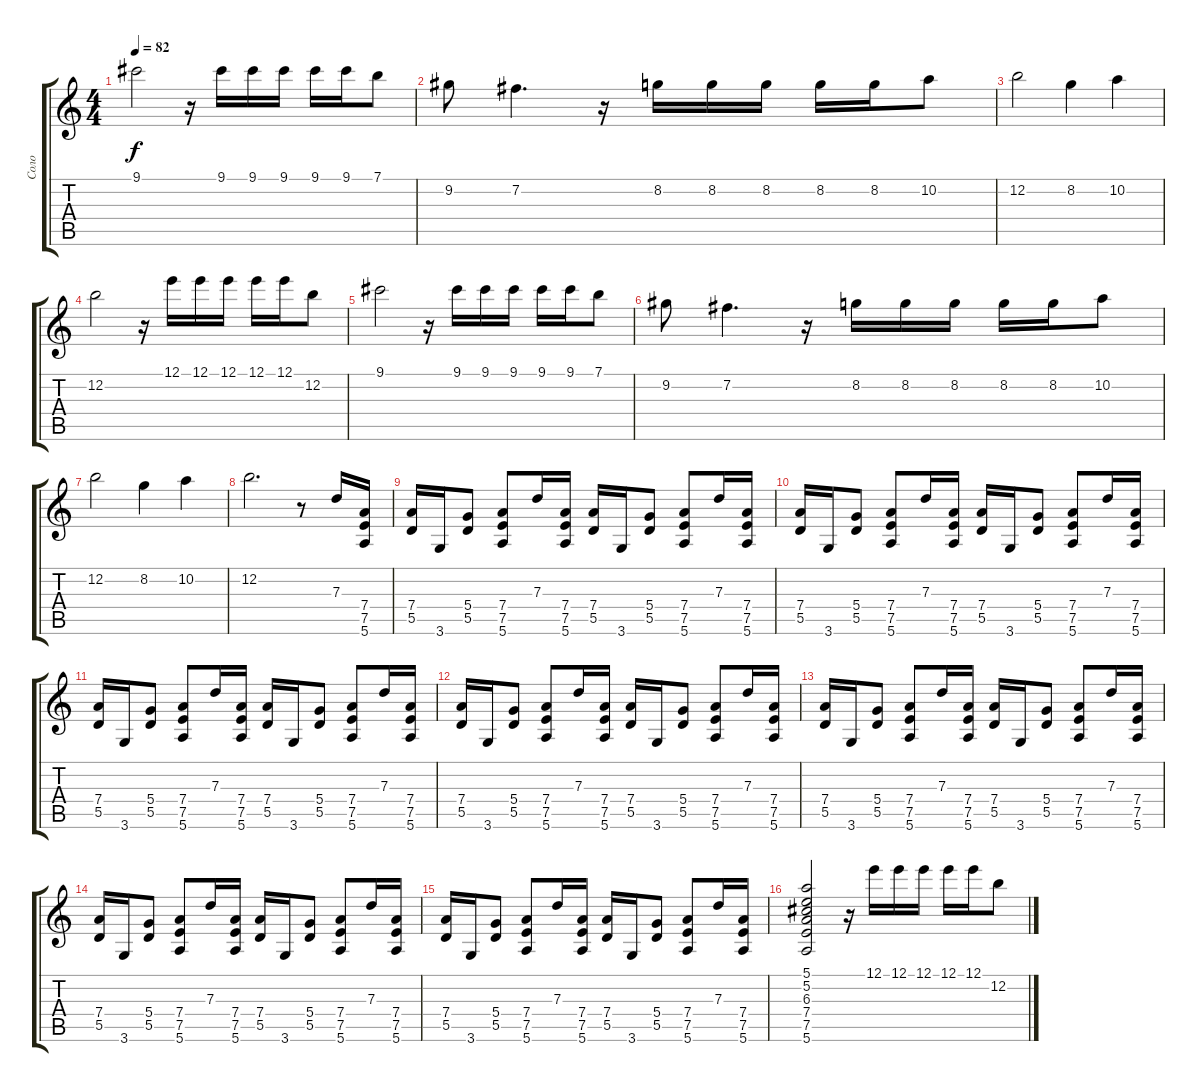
\track ("Соло" "Соло") {instrument acousticguitarsteel}
\staff {score tabs}
\tuning (E4 B3 G3 D3 A2 E2) {hide}
\ts (4 4)
\tempo 82
\clef g2
\ks c
9.1.2{dy f} r.16 9.1.16 9.1.16 9.1.16 9.1.16 9.1.16 7.1.8 |
9.2.8 7.2.4{d} r.16 8.2.16 8.2.16 8.2.16 8.2.16 8.2.16 10.2.8 |
12.2.2 8.2.4 10.2.4 |
12.2.2 r.16 12.1.16 12.1.16 12.1.16 12.1.16 12.1.16 12.2.8 |
9.1.2 r.16 9.1.16 9.1.16 9.1.16 9.1.16 9.1.16 7.1.8 |
9.2.8 7.2.4{d} r.16 8.2.16 8.2.16 8.2.16 8.2.16 8.2.16 10.2.8 |
12.2.2 8.2.4 10.2.4 |
12.2.2{d} r.8 7.3.16{balance 0 instrument acousticguitarsteel} (7.4 7.5 5.6).16 |
(7.4 5.5).16 3.6.16 (5.4 5.5).8 (7.4 7.5 5.6).8 7.3.16 (7.4 7.5 5.6).16 (7.4 5.5).16 3.6.16 (5.4 5.5).8 (7.4 7.5 5.6).8 7.3.16 (7.4 7.5 5.6).16 |
(7.4 5.5).16 3.6.16 (5.4 5.5).8 (7.4 7.5 5.6).8 7.3.16 (7.4 7.5 5.6).16 (7.4 5.5).16 3.6.16 (5.4 5.5).8 (7.4 7.5 5.6).8 7.3.16 (7.4 7.5 5.6).16 |
(7.4 5.5).16 3.6.16 (5.4 5.5).8 (7.4 7.5 5.6).8 7.3.16 (7.4 7.5 5.6).16 (7.4 5.5).16 3.6.16 (5.4 5.5).8 (7.4 7.5 5.6).8 7.3.16 (7.4 7.5 5.6).16 |
(7.4 5.5).16 3.6.16 (5.4 5.5).8 (7.4 7.5 5.6).8 7.3.16 (7.4 7.5 5.6).16 (7.4 5.5).16 3.6.16 (5.4 5.5).8 (7.4 7.5 5.6).8 7.3.16 (7.4 7.5 5.6).16 |
(7.4 5.5).16 3.6.16 (5.4 5.5).8 (7.4 7.5 5.6).8 7.3.16 (7.4 7.5 5.6).16 (7.4 5.5).16 3.6.16 (5.4 5.5).8 (7.4 7.5 5.6).8 7.3.16 (7.4 7.5 5.6).16 |
(7.4 5.5).16 3.6.16 (5.4 5.5).8 (7.4 7.5 5.6).8 7.3.16 (7.4 7.5 5.6).16 (7.4 5.5).16 3.6.16 (5.4 5.5).8 (7.4 7.5 5.6).8 7.3.16 (7.4 7.5 5.6).16 |
(7.4 5.5).16 3.6.16 (5.4 5.5).8 (7.4 7.5 5.6).8 7.3.16 (7.4 7.5 5.6).16 (7.4 5.5).16 3.6.16 (5.4 5.5).8 (7.4 7.5 5.6).8 7.3.16 (7.4 7.5 5.6).16 |
(5.1 5.2 6.3 7.4 7.5 5.6).2 r.16 12.1.16{balance 8 instrument overdrivenguitar} 12.1.16 12.1.16 12.1.16 12.1.16 12.2.8
